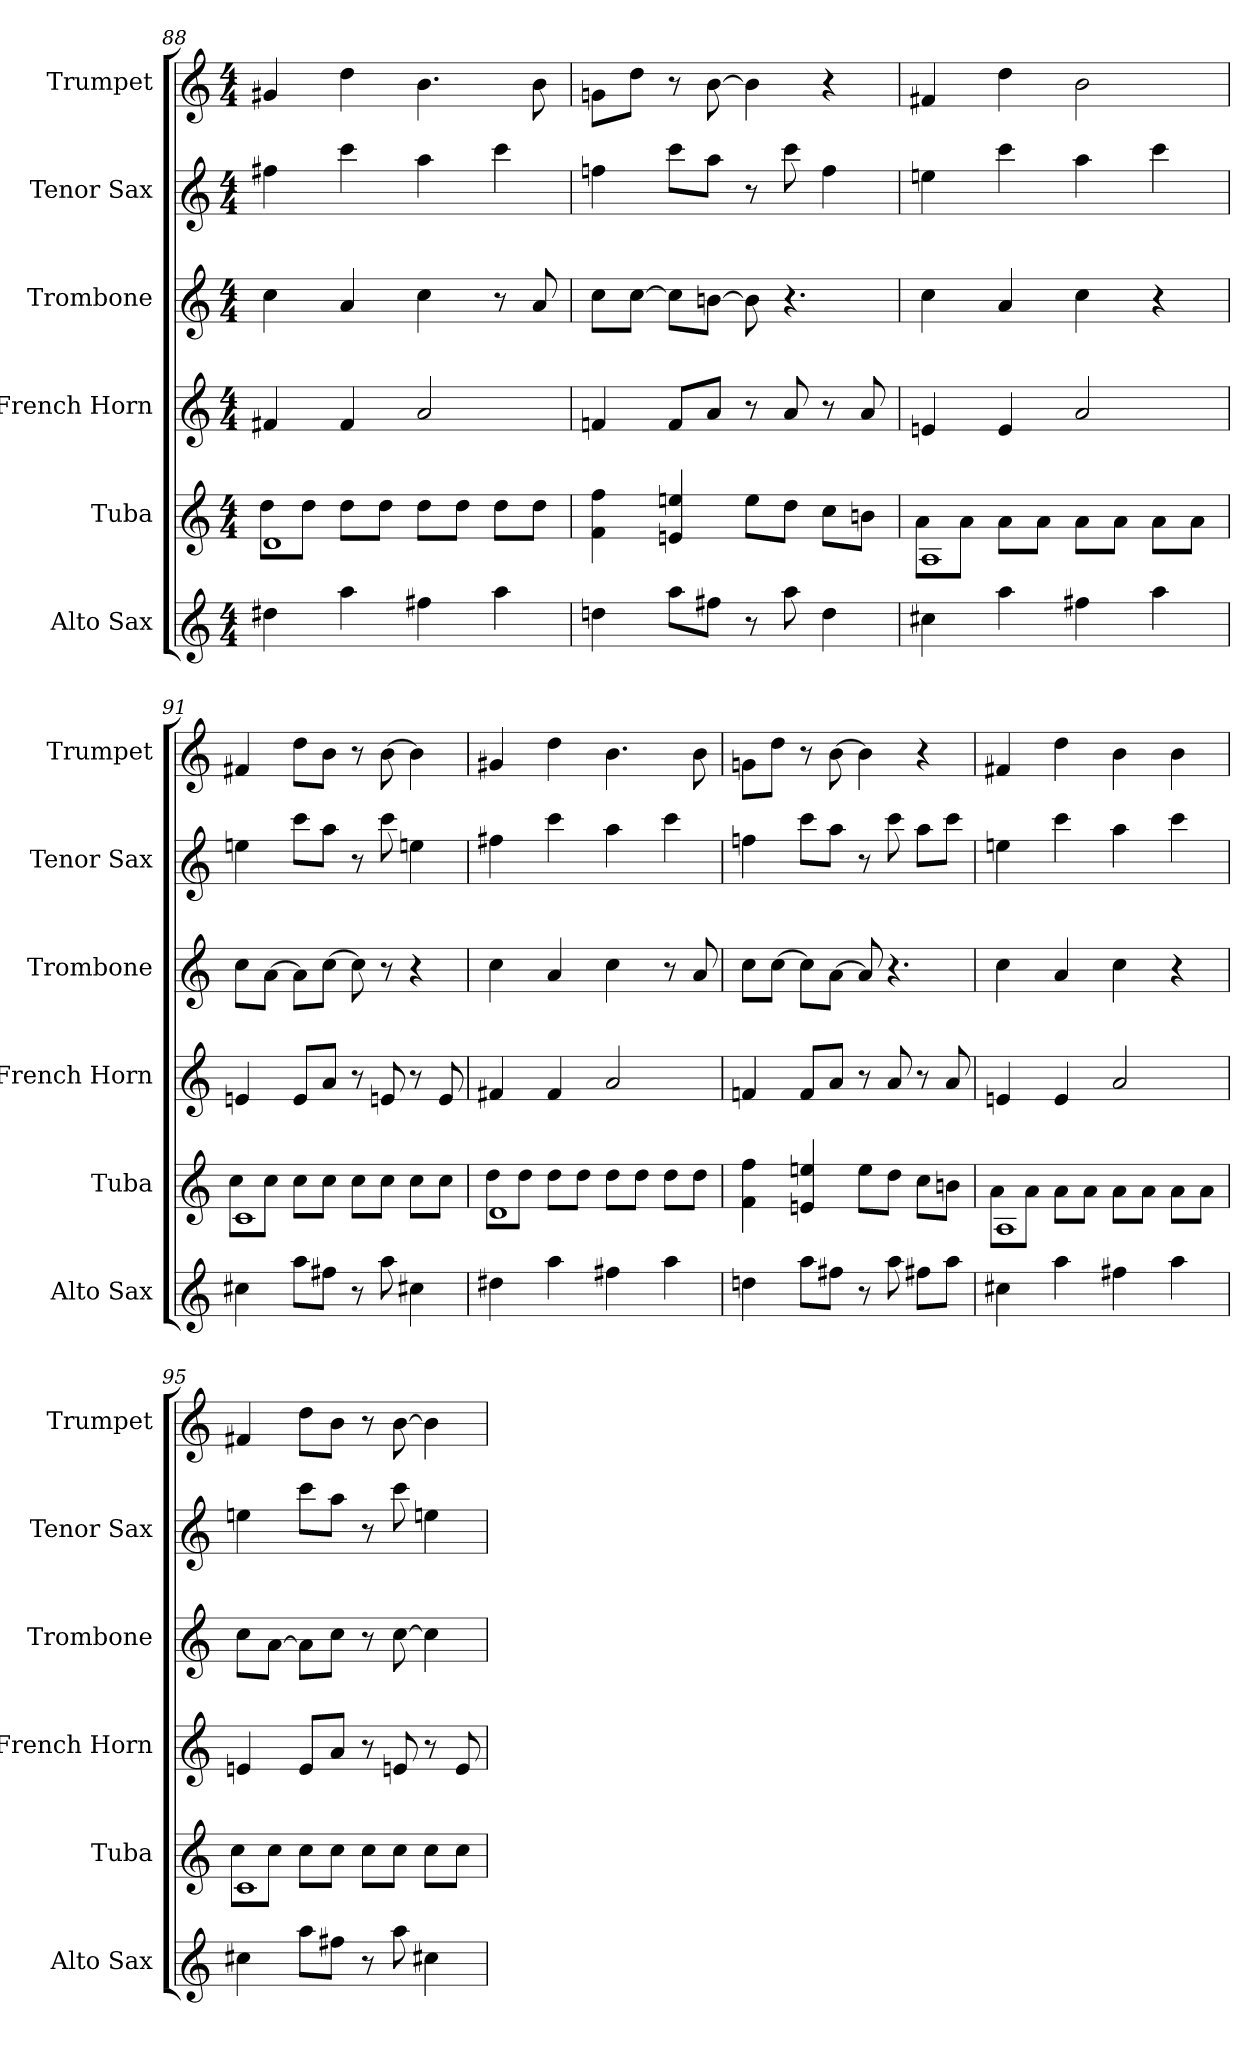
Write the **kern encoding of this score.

**kern	**kern	**kern	**kern	**kern	**kern
*part6	*part5	*part4	*part3	*part2	*part1
*staff6	*staff5	*staff4	*staff3	*staff2	*staff1
*I"Alto Sax	*I"Tuba	*I"French Horn	*I"Trombone	*I"Tenor Sax	*I"Trumpet
*I'Alto Sax	*I'Tuba	*I'French Horn	*I'Trombone	*I'Tenor Sax	*I'Trumpet
*clefG2	*clefG2	*clefG2	*clefG2	*clefG2	*clefG2
*ITrd5c9	*ITrd15c26	*ITrd8c14	*ITrd8c14	*ITrd8c14	*ITrd1c2
*M4/4	*M4/4	*M4/4	*M4/4	*M4/4	*M4/4
=88	=88	=88	=88	=88	=88
*	*^	*	*	*	*
4f#X	1DD	8DL	4F#X	4c	4f#X	4f#X
.	.	8DJ	.	.	.	.
4cc	.	8DL	4F#	4A	4cc	4cc
.	.	8DJ	.	.	.	.
4an	.	8DL	2A	4c	4a	4.a
.	.	8DJ	.	.	.	.
4cc	.	8DL	.	8r	4cc	.
.	.	8DJ	.	8A	.	8a
*	*v	*v	*	*	*	*
=89	=89	=89	=89	=89	=89
4fn	4FF 4F	4Fn	8cL	4fn	8fnL
.	.	.	[8cJ	.	8ccJ
8ccL	4EEn 4En	8FL	8cL]	8ccL	8r
8anJ	.	8AJ	[8BnJ	8aJ	[8a
8r	8EL	8r	8B]	8r	4a]
8cc	8DJ	8A	4.r	8cc	.
4f	8CL	8r	.	4f	4r
.	8BBnJ	8A	.	.	.
=90	=90	=90	=90	=90	=90
*	*^	*	*	*	*
4en	1AAA	8AAL	4En	4c	4en	4en
.	.	8AAJ	.	.	.	.
4cc	.	8AAL	4E	4A	4cc	4cc
.	.	8AAJ	.	.	.	.
4an	.	8AAL	2A	4c	4a	2a
.	.	8AAJ	.	.	.	.
4cc	.	8AAL	.	4r	4cc	.
.	.	8AAJ	.	.	.	.
=91	=91	=91	=91	=91	=91	=91
4en	1CC	8CL	4En	8cL	4en	4en
.	.	8CJ	.	[8AJ	.	.
8ccL	.	8CL	8EL	8AL]	8ccL	8ccL
8anJ	.	8CJ	8AJ	[8cJ	8aJ	8aJ
8r	.	8CL	8r	8c]	8r	8r
8cc	.	8CJ	8En	8r	8cc	[8a
4en	.	8CL	8r	4r	4en	4a]
.	.	8CJ	8E	.	.	.
=92	=92	=92	=92	=92	=92	=92
4f#X	1DD	8DL	4F#X	4c	4f#X	4f#X
.	.	8DJ	.	.	.	.
4cc	.	8DL	4F#	4A	4cc	4cc
.	.	8DJ	.	.	.	.
4an	.	8DL	2A	4c	4a	4.a
.	.	8DJ	.	.	.	.
4cc	.	8DL	.	8r	4cc	.
.	.	8DJ	.	8A	.	8a
*	*v	*v	*	*	*	*
=93	=93	=93	=93	=93	=93
4fn	4FF 4F	4Fn	8cL	4fn	8fnL
.	.	.	[8cJ	.	8ccJ
8ccL	4EEn 4En	8FL	8cL]	8ccL	8r
8anJ	.	8AJ	[8AJ	8aJ	[8a
8r	8EL	8r	8A]	8r	4a]
8cc	8DJ	8A	4.r	8cc	.
8anL	8CL	8r	.	8aL	4r
8ccJ	8BBnJ	8A	.	8ccJ	.
=94	=94	=94	=94	=94	=94
*	*^	*	*	*	*
4en	1AAA	8AAL	4En	4c	4en	4en
.	.	8AAJ	.	.	.	.
4cc	.	8AAL	4E	4A	4cc	4cc
.	.	8AAJ	.	.	.	.
4an	.	8AAL	2A	4c	4a	4a
.	.	8AAJ	.	.	.	.
4cc	.	8AAL	.	4r	4cc	4a
.	.	8AAJ	.	.	.	.
=95	=95	=95	=95	=95	=95	=95
4en	1CC	8CL	4En	8cL	4en	4en
.	.	8CJ	.	[8AJ	.	.
8ccL	.	8CL	8EL	8AL]	8ccL	8ccL
8anJ	.	8CJ	8AJ	8cJ	8aJ	8aJ
8r	.	8CL	8r	8r	8r	8r
8cc	.	8CJ	8En	[8c	8cc	[8a
4en	.	8CL	8r	4c]	4en	4a]
.	.	8CJ	8E	.	.	.
*	*v	*v	*	*	*	*
=	=	=	=	=	=
*-	*-	*-	*-	*-	*-
